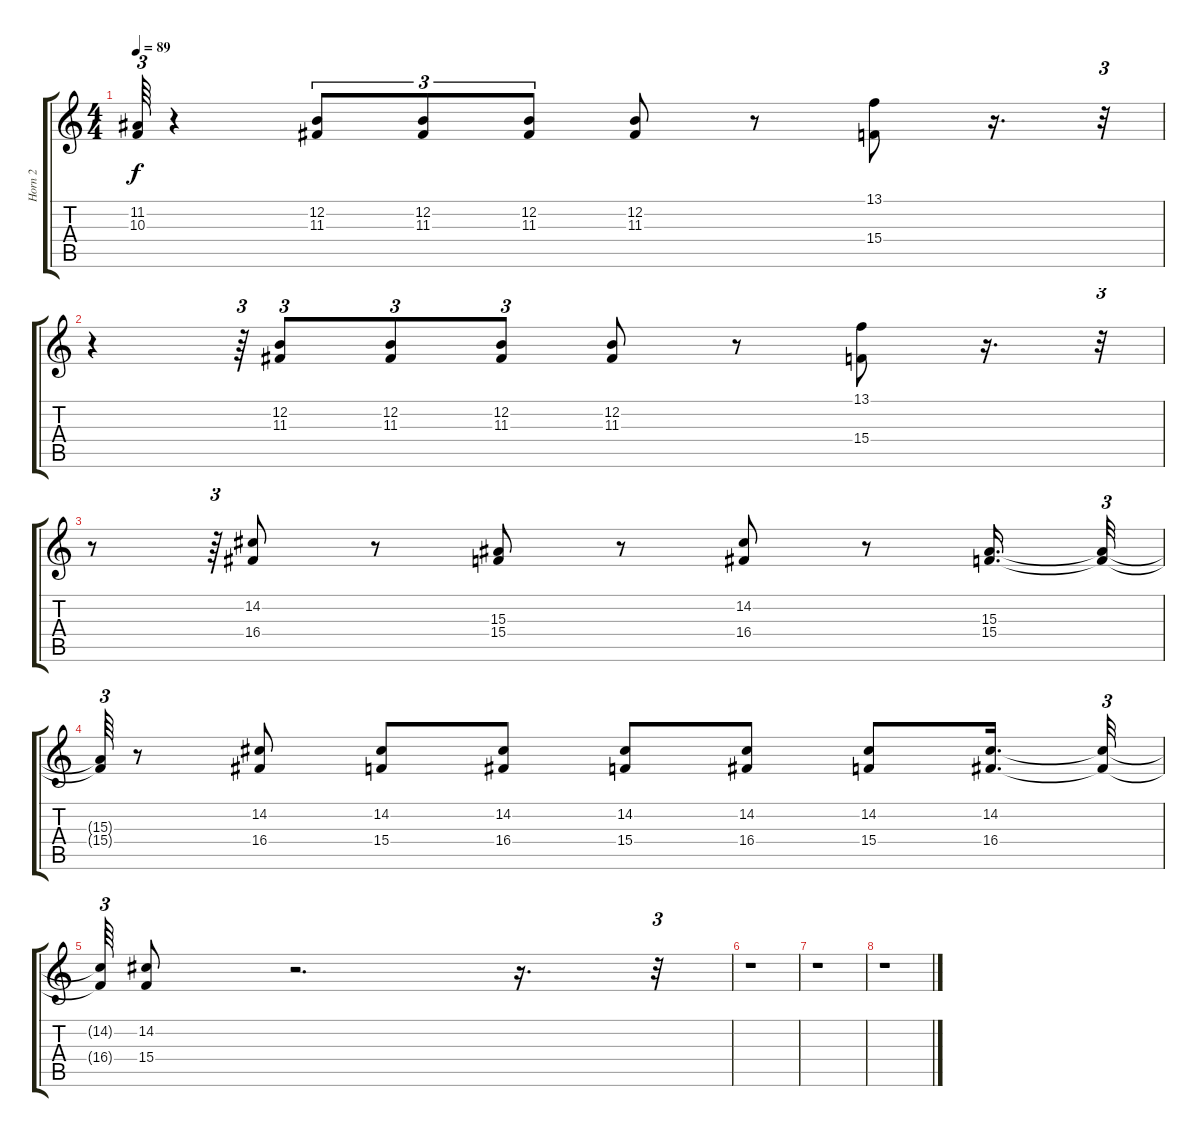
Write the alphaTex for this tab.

\track ("Horn 2" "Horn 2") {instrument frenchhorn}
\staff {score tabs}
\tuning (E4 B3 G3 D3 A2 E2) {hide}
\ts (4 4)
\tempo 89
\clef g2
\ks c
(11.2{t} 10.3{t}).64{tu (3 2) dy f} r.4 (12.2 11.3).8{tu (3 2)} (12.2 11.3).8{tu (3 2)} (12.2 11.3).8{tu (3 2)} (12.2 11.3).8 r.8 (13.1 15.4).8 r.16{d} r.32{tu (3 2)} |
r.4 r.64{tu (3 2)} (12.2 11.3).8{tu (3 2)} (12.2 11.3).8{tu (3 2)} (12.2 11.3).8{tu (3 2)} (12.2 11.3).8 r.8 (13.1 15.4).8 r.16{d} r.32{tu (3 2)} |
r.8 r.64{tu (3 2)} (14.2 16.4).8 r.8 (15.3 15.4).8 r.8 (14.2 16.4).8 r.8 (15.3 15.4).16{d} (15.3{t} 15.4{t}).32{tu (3 2)} |
(15.3{t} 15.4{t}).64{tu (3 2)} r.8 (14.2 16.4).8 (14.2 15.4).8 (14.2 16.4).8 (14.2 15.4).8 (14.2 16.4).8 (14.2 15.4).8 (14.2 16.4).16{d} (14.2{t} 16.4{t}).32{tu (3 2)} |
(14.2{t} 16.4{t}).64{tu (3 2)} (14.2 15.4).8 r.2{d} r.16{d} r.32{tu (3 2)} |
r.1 |
r.1 |
r.1
